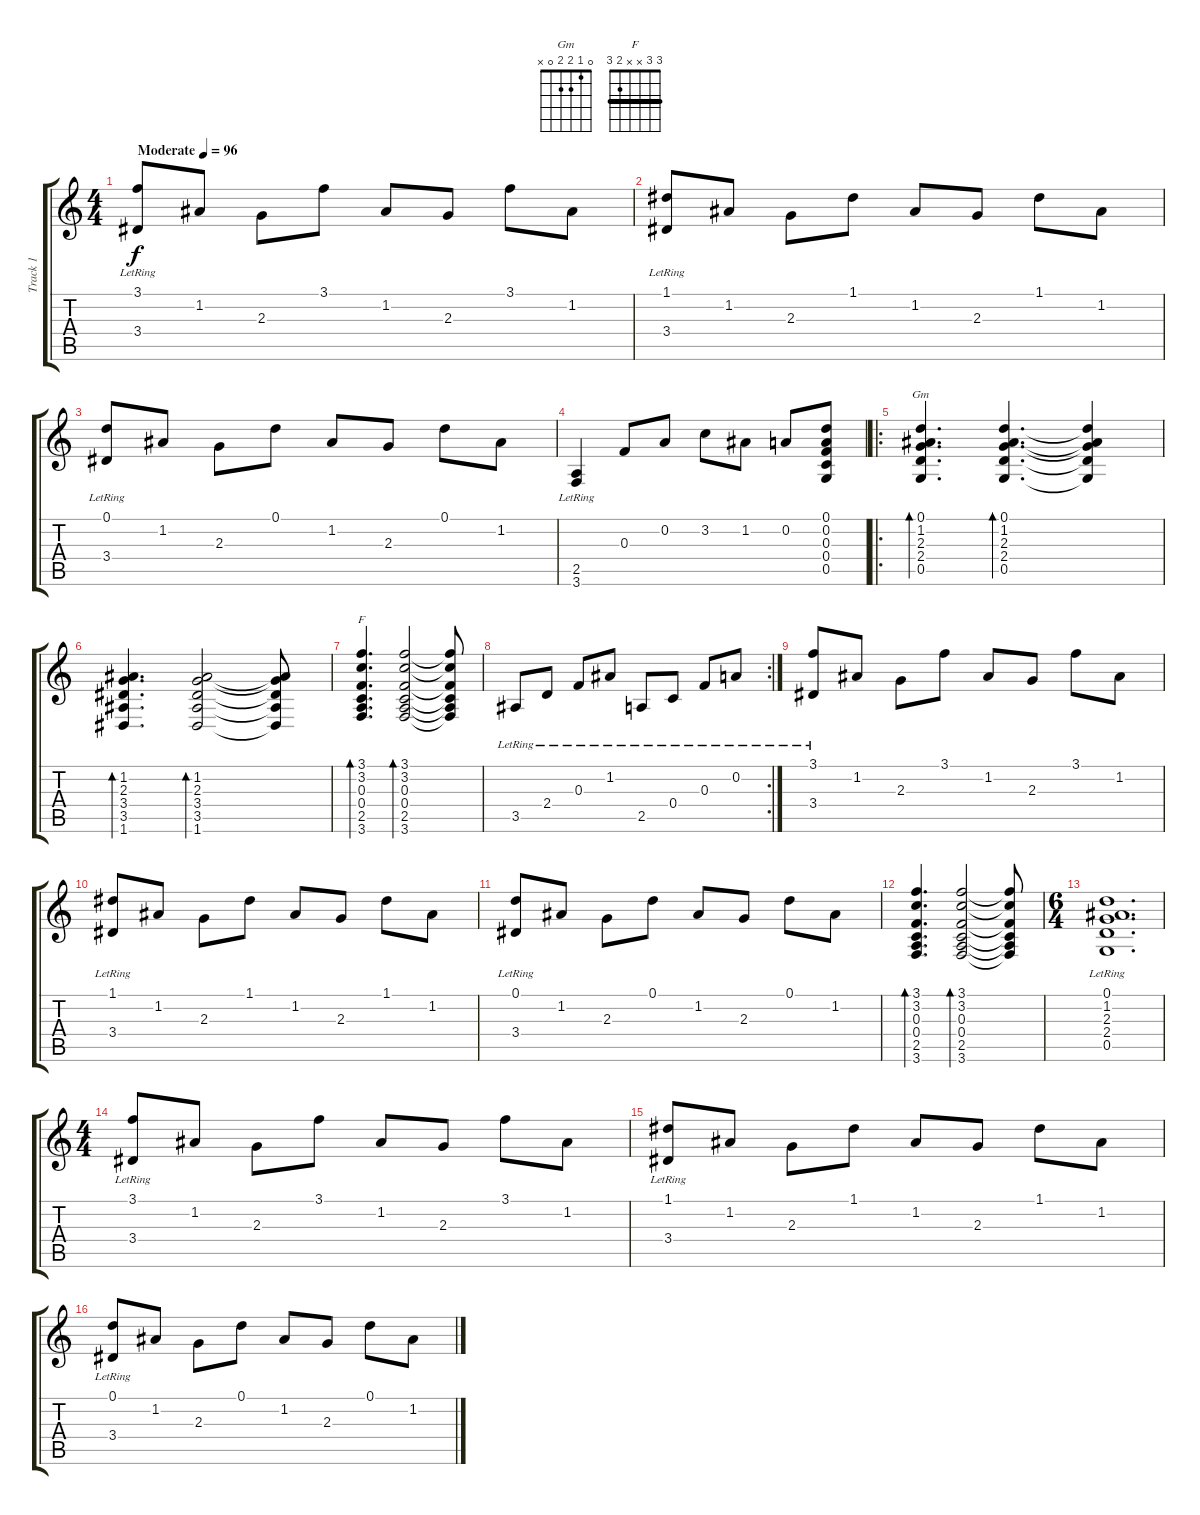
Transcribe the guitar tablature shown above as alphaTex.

\track ("Track 1" "Track 1") {instrument acousticguitarsteel}
\staff {score tabs}
\tuning (D4 A3 F3 C3 G2 D2) {hide}
\chord ("Gm" 0 1 2 2 0 x)
\chord ("F" 3 3 x x 2 3) {barre 3}
\ts (4 4)
\tempo (96 "Moderate")
\clef g2
\ks c
(3.1 3.4{lr}).8{dy f instrument acousticguitarsteel} 1.2.8 2.3.8 3.1.8 1.2.8 2.3.8 3.1.8 1.2.8 |
(1.1 3.4{lr}).8 1.2.8 2.3.8 1.1.8 1.2.8 2.3.8 1.1.8 1.2.8 |
(0.1 3.4{lr}).8 1.2.8 2.3.8 0.1.8 1.2.8 2.3.8 0.1.8 1.2.8 |
(2.5{lr} 3.6{lr}).4 0.3.8 0.2.8 3.2.8 1.2.8 0.2.8 (0.1 0.2 0.3 0.4 0.5).8 |
\ro
(0.1 1.2 2.3 2.4 0.5).4{d bd 60 ch "Gm"} (0.1 1.2 2.3 2.4 0.5).4{d bd 60} (0.1{t} 1.2{t} 2.3{t} 2.4{t} 0.5{t}).4 |
(1.2 2.3 3.4 3.5 1.6).4{d bd 60} (1.2 2.3 3.4 3.5 1.6).2{bd 60} (1.2{t} 2.3{t} 3.4{t} 3.5{t} 1.6{t}).8 |
(3.1 3.2 0.3 0.4 2.5 3.6).4{d bd 60 ch "F"} (3.1 3.2 0.3 0.4 2.5 3.6).2{bd 60} (3.1{t} 3.2{t} 0.3{t} 0.4{t} 2.5{t} 3.6{t}).8 |
\rc 2
3.5{lr}.8 2.4{lr}.8 0.3{lr}.8 1.2{lr}.8 2.5{lr}.8 0.4{lr}.8 0.3{lr}.8 0.2{lr}.8 |
(3.1 3.4{lr}).8 1.2.8 2.3.8 3.1.8 1.2.8 2.3.8 3.1.8 1.2.8 |
(1.1 3.4{lr}).8 1.2.8 2.3.8 1.1.8 1.2.8 2.3.8 1.1.8 1.2.8 |
(0.1 3.4{lr}).8 1.2.8 2.3.8 0.1.8 1.2.8 2.3.8 0.1.8 1.2.8 |
(3.1 3.2 0.3 0.4 2.5 3.6).4{d bd 60} (3.1 3.2 0.3 0.4 2.5 3.6).2{bd 60} (3.1{t} 3.2{t} 0.3{t} 0.4{t} 2.5{t} 3.6{t}).8 |
\ts (6 4)
(0.1 1.2 2.3 2.4 0.5{lr}).1{d} |
\ts (4 4)
(3.1 3.4{lr}).8 1.2.8 2.3.8 3.1.8 1.2.8 2.3.8 3.1.8 1.2.8 |
(1.1 3.4{lr}).8 1.2.8 2.3.8 1.1.8 1.2.8 2.3.8 1.1.8 1.2.8 |
(0.1 3.4{lr}).8 1.2.8 2.3.8 0.1.8 1.2.8 2.3.8 0.1.8 1.2.8
